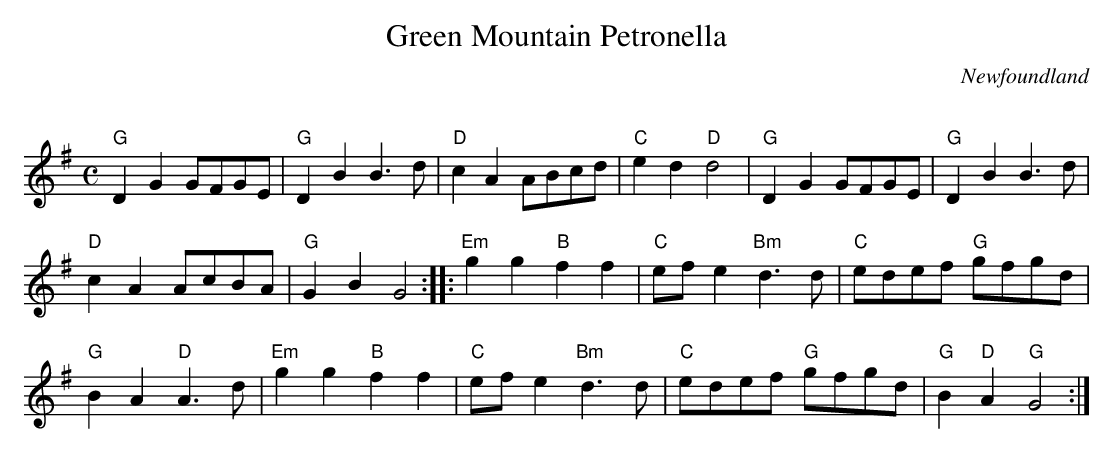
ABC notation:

X:1
T:Green Mountain Petronella
O: Newfoundland
Q: 140
K: G
M: C
L: 1/4
"G" D G G/F/G/E/ | "G" D B B>d | "D" c A A/B/c/d/ | "C" e d "D" d2 |\
"G" D G G/F/G/E/ | "G" D B B>d |
"D" c A A/c/B/A/ | "G" G B G2 :|\
|: "Em" g g "B" f f | "C" e/f/ e "Bm" d>d | "C" e/d/e/f/ "G" g/f/g/d/ |
"G" B A "D" A>d | "Em" g g "B" f f | "C" e/f/ e "Bm" d>d |\
"C" e/d/e/f/ "G" g/f/g/d/ | "G" B "D" A "G" G2 :|
